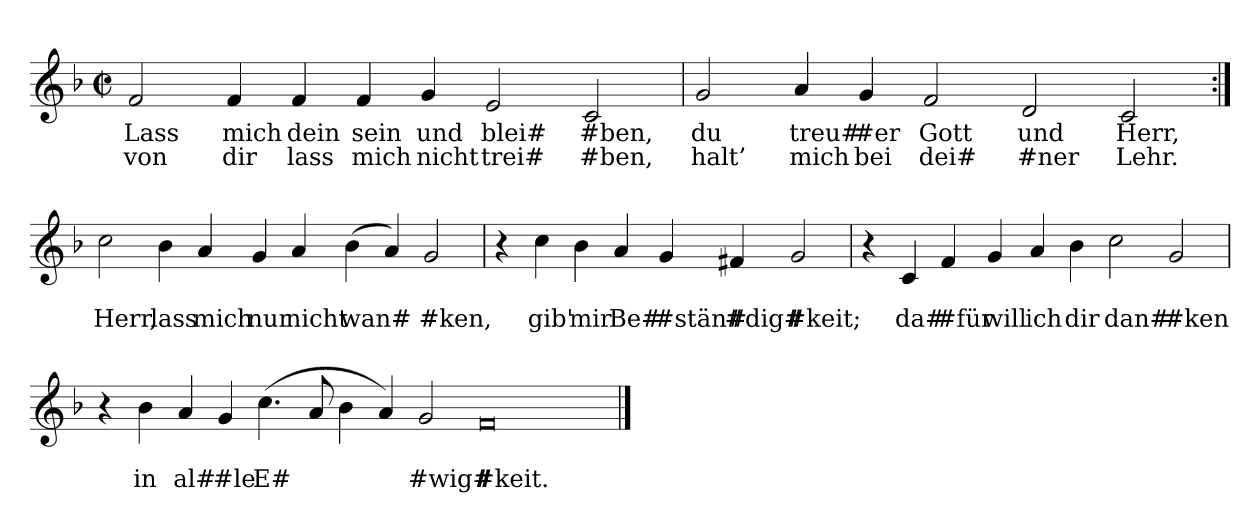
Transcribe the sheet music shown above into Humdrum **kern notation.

**kern	**text	**text
*part1	*part1	*part1
*staff1	*staff1	*staff1
*clefG2	*	*
*k[b-]	*	*
*M4/4	*	*
*met(c|)	*	*
=	=	=
2f	Lass	von
4f	mich	dir
4f	dein	lass
4f	sein	mich
4g	und	nicht
2e	blei#	trei#
2c	#ben,	#ben,
=	=	=
2g	du	halt’
4a	treu#	mich
4g	#er	bei
2f	Gott	dei#
2d	und	#ner
2c	Herr,	Lehr.
=:|!	=:|!	=:|!
2cc	.	Herr,
4b-	.	lass
4a	.	mich
4g	.	nur
4a	.	nicht
(4b-	.	wan#
4a)	.	.
2g	.	#ken,
=	=	=
4r	.	.
4cc	.	gib'
4b-	.	mir
4a	.	Be#
4g	.	#stän#
4f#X	.	#dig#
2g	.	#keit;
=	=	=
4r	.	.
4c	.	da#
4f	.	#für
4g	.	will
4a	.	ich
4b-	.	dir
2cc	.	dan#
2g	.	#ken
=	=	=
4r	.	.
4b-	.	in
4a	.	al#
4g	.	#le
(4.cc	.	E#
8a	.	.
4b-	.	.
4a)	.	.
2g	.	#wig#
0f	.	#keit.
==	==	==
*-	*-	*-
